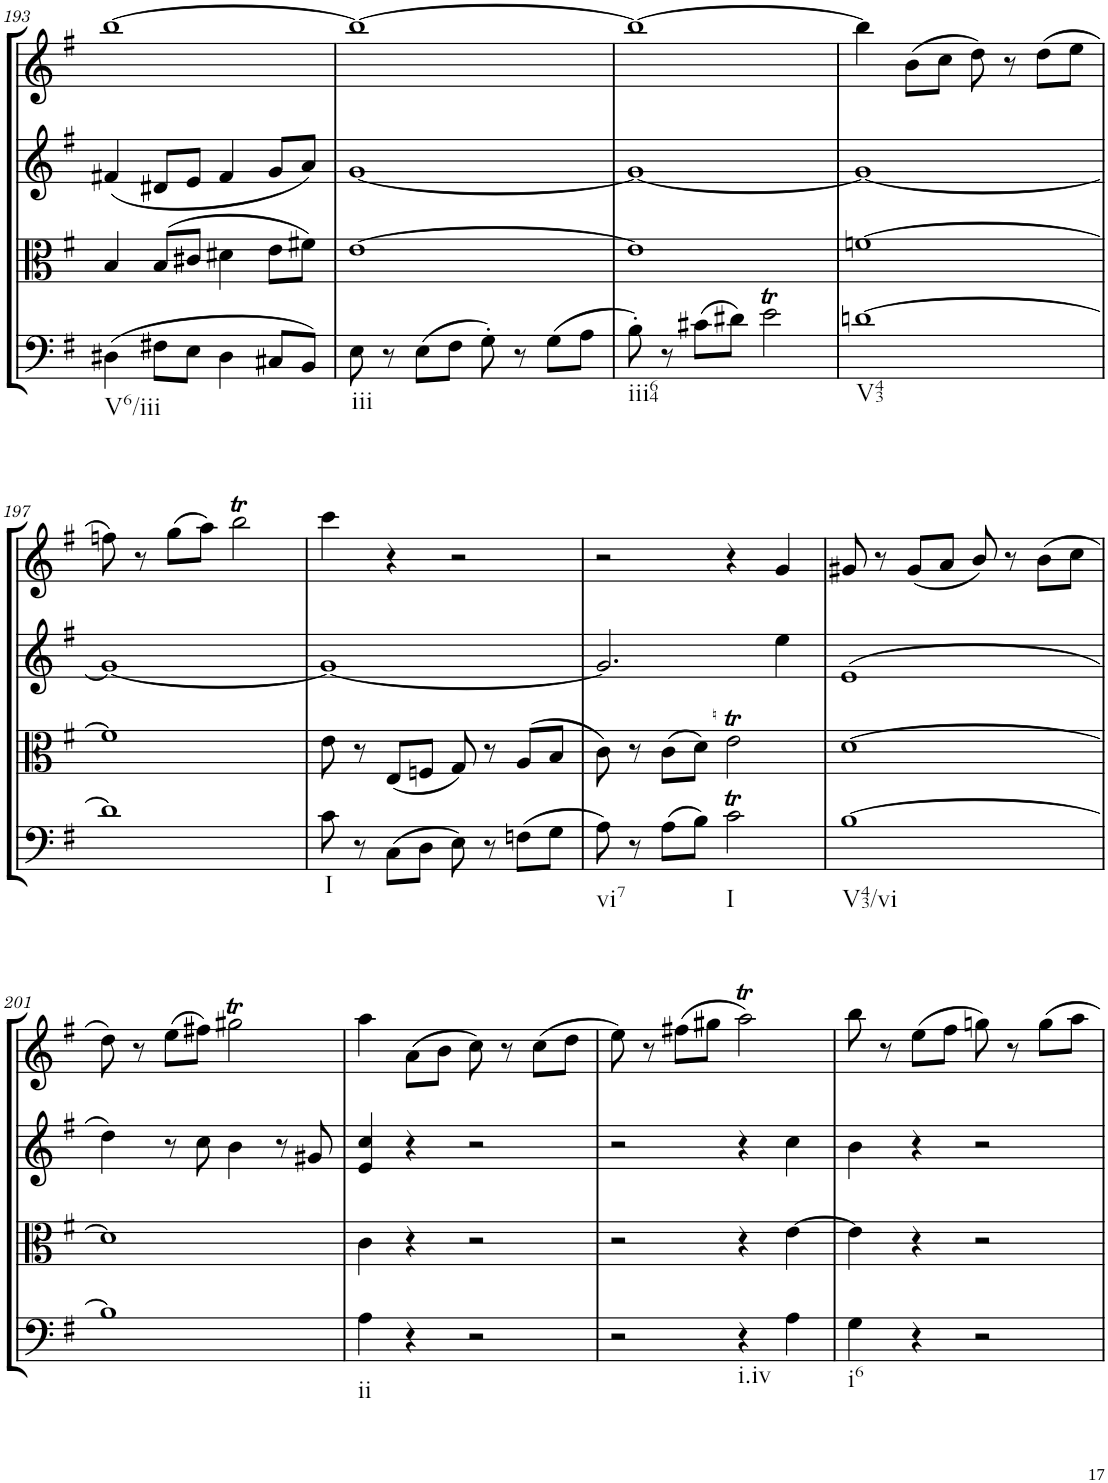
**kern	**kern	**kern	**kern
*part4	*part3	*part2	*part1
*staff4	*staff3	*staff2	*staff1
*I"Violoncello.	*I"Viola	*I"Violin II.	*I"Violin I.
*I'Vc	*I'Vla	*I'Vln	*I'Vln
!!LO:PB:g=z
*clefF4	*clefC3	*clefG2	*clefG2
*k[f#]	*k[f#]	*k[f#]	*k[f#]
*M2/2	*M2/2	*M2/2	*M2/2
*met(c|)	*met(c|)	*met(c|)	*met(c|)
=193	=193	=193	=193
!LO:TX:b:t=V6/iii	!	!	!
(4D#X\	4B/	(4f#X/	[1bb
8F#X\L	(8B/L	8d#X/L	.
8E\J	8c#X/J	8e/J	.
4D#\	4d#X\	4f#/	.
8C#X/L	8e\L	8g/L	.
8BB/J)	8f#X\J)	8a/J)	.
=194	=194	=194	=194
!LO:TX:b:t=iii	!	!	!
8E\	[1e	[1g	1bb_
8r	.	.	.
(8E\L	.	.	.
8F#\J	.	.	.
8G'\)	.	.	.
8r	.	.	.
(8G\L	.	.	.
8A\J	.	.	.
=195	=195	=195	=195
!LO:TX:b:t=iii64	!	!	!
8B'\)	1e]	1g_	1bb_
8r	.	.	.
(8c#X\L	.	.	.
8d#X\J)	.	.	.
2eT\	.	.	.
=196	=196	=196	=196
!LO:TX:b:t=V43	!	!	!
[1dn	[1fn	1g_	4bb\]
.	.	.	(8b\L
.	.	.	8cc\J
.	.	.	8dd\)
.	.	.	8r
.	.	.	(8dd\L
.	.	.	8ee\J
!!LO:LB:g=z
=197	=197	=197	=197
1d]	1f]	1g_	8ffn\)
.	.	.	8r
.	.	.	(8gg\L
.	.	.	8aa\J)
.	.	.	2bbt\
=198	=198	=198	=198
!LO:TX:b:t=I	!	!	!
8c\	8e\	1g_	4ccc\
8r	8r	.	.
(8C\L	(8E/L	.	4r
8D\J	8Fn/J	.	.
8E\)	8G/)	.	2r
8r	8r	.	.
(8Fn\L	(8A/L	.	.
8G\J	8B/J	.	.
=199	=199	=199	=199
!LO:TX:b:t=vi7	!	!	!
8A\)	8c\)	2.g/]	2r
8r	8r	.	.
(8A\L	(8c\L	.	.
8B\J)	8d\J)	.	.
!LO:TX:b:t=I	!	!	!
2cT\	2eT\	.	4r
.	.	4ee\	4g/
=200	=200	=200	=200
!LO:TX:b:t=V43/vi	!	!	!
[1B	[1d	(1e	8g#X/
.	.	.	8r
.	.	.	(8g#/L
.	.	.	8a/J
.	.	.	8b/)
.	.	.	8r
.	.	.	(8b\L
.	.	.	8cc\J
!!LO:LB:g=z
=201	=201	=201	=201
1B]	1d]	4dd\)	8dd\)
.	.	.	8r
.	.	8r	(8ee\L
.	.	8cc\	8ff#X\J)
.	.	4b\	2gg#Xt\
.	.	8r	.
.	.	8g#X/	.
=202	=202	=202	=202
!LO:TX:b:t=ii	!	!	!
4A\	4c\	4e/ 4cc/	4aa\
4r	4r	4r	(8a\L
.	.	.	8b\J
2r	2r	2r	8cc\)
.	.	.	8r
.	.	.	(8cc\L
.	.	.	8dd\J
=203	=203	=203	=203
2r	2r	2r	8ee\)
.	.	.	8r
.	.	.	(8ff#X\L
.	.	.	8gg#X\J
!LO:TX:b:t=i.iv	!	!	!
4r	4r	4r	2aaT\)
4A\	[4e\	4cc\	.
=204	=204	=204	=204
!LO:TX:b:t=i6	!	!	!
4G\	4e\]	4b\	8bb\
.	.	.	8r
4r	4r	4r	(8ee\L
.	.	.	8ff#\J
2r	2r	2r	8ggn\)
.	.	.	8r
.	.	.	8gg\L
.	.	.	8aa\J
=	=	=	=
*-	*-	*-	*-
